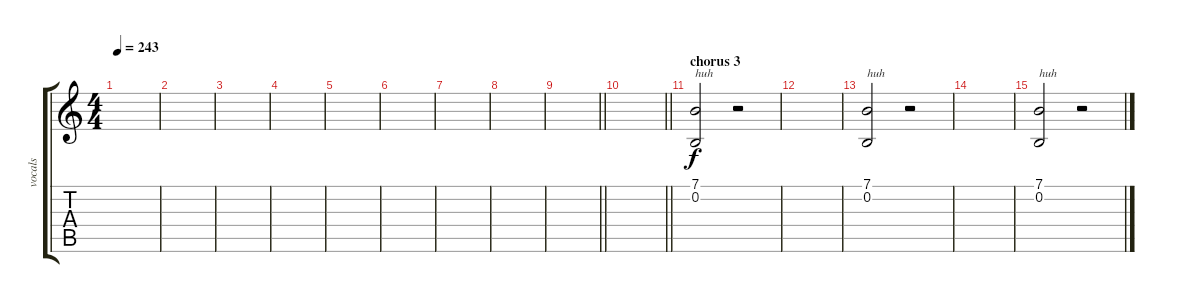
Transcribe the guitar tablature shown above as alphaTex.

\track ("vocals" "vocals") {instrument brasssection}
\staff {score tabs}
\tuning (E4 B3 G3 D3 A2 E2) {hide}
\ts (4 4)
\tempo 243
\clef g2
\ks c
|
|
|
|
|
|
|
|
\barLineRight lightlight
|
\barLineRight lightlight
|
\section ("" "chorus 3")
(7.1 0.2).2{txt "huh"} r.2 |
|
(7.1 0.2).2{txt "huh"} r.2 |
|
(7.1 0.2).2{txt "huh"} r.2
